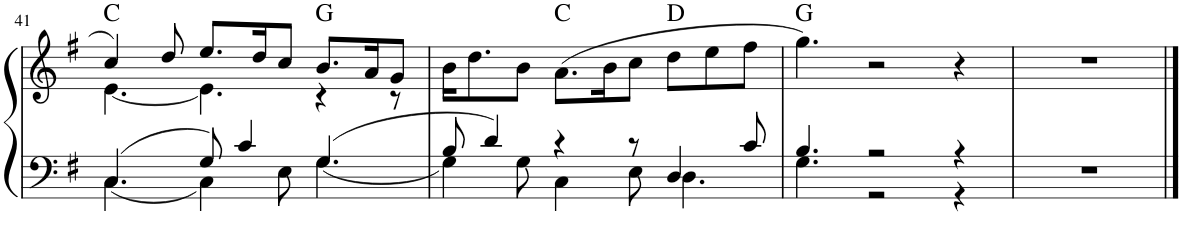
**kern	**kern	**harte
*part1	*part1	*part1
*staff2	*staff1	*
*I"Accordion	*	*
*I'Acc.	*	*
!!LO:PB:g=z
*clefF4	*clefG2	*
*k[f#]	*k[f#]	*
*M9/8	*M9/8	*
=41	=41	=41
*^	*^	*
4.C/	4.C\	4cc/	[4.e\	C:maj
.	.	8dd/	.	.
8G/	4C\	8.ee/L	4.e\]	.
4c/	.	.	.	.
.	.	16dd/K	.	.
.	8E\	8cc/J	.	.
4.G/	4.G\	8.b/L	4r	G:maj
.	.	16a/K	.	.
.	.	8g/J	8r	.
*	*	*v	*v	*
=42	=42	=42	=42
8B/	4G\	16b\KL	.
.	.	8.dd\	.
4d/	.	.	.
.	8G\	8b\J	.
4r	4C\	(8.a\L	C:maj
.	.	16b\K	.
8r	8E\	8cc\J	.
4D/	4.D\	8dd\L	D:maj
.	.	8ee\	.
8c/	.	8ff#\J	.
=43	=43	=43	=43
4.B/	4.G\	4.gg\)	G:maj
2r	2r	2r	.
4r	4r	4r	.
*v	*v	*	*
=44	=44	=44
8%9r	8%9r	.
==	==	==
*-	*-	*-
